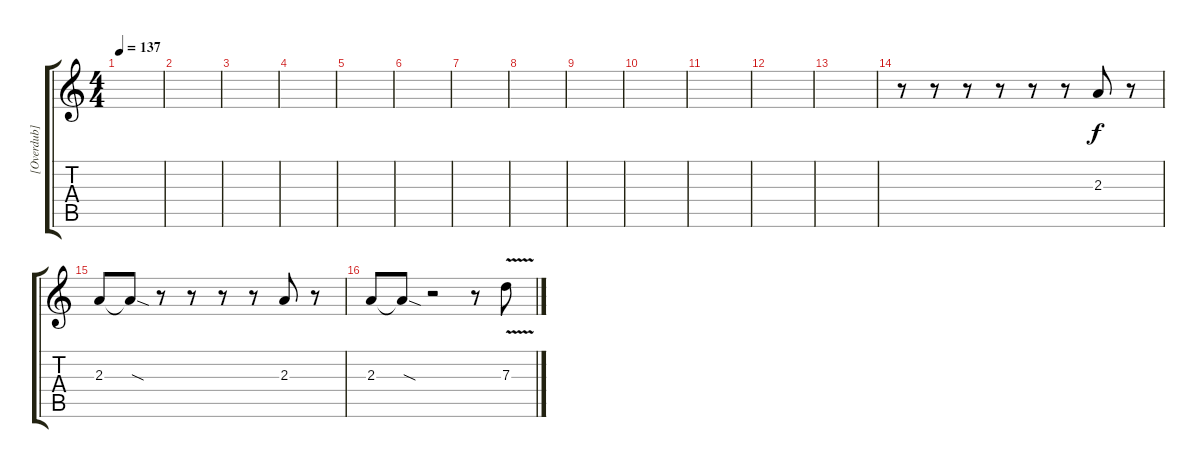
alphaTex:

\track ("[Overdub]" "[Overdub]") {instrument distortionguitar}
\staff {score tabs}
\tuning (E4 B3 G3 D3 A2 E2) {hide}
\ts (4 4)
\tempo 137
\clef g2
\ks c
|
|
|
|
|
|
|
|
|
|
|
|
|
r.8{volume 14 balance 8 instrument violin} r.8 r.8 r.8 r.8 r.8 2.3.8 r.8 |
2.3.8 2.3{sod t}.8 r.8 r.8 r.8 r.8 2.3.8 r.8 |
2.3.8 2.3{sod t}.8 r.2 r.8 7.3{v}.8
